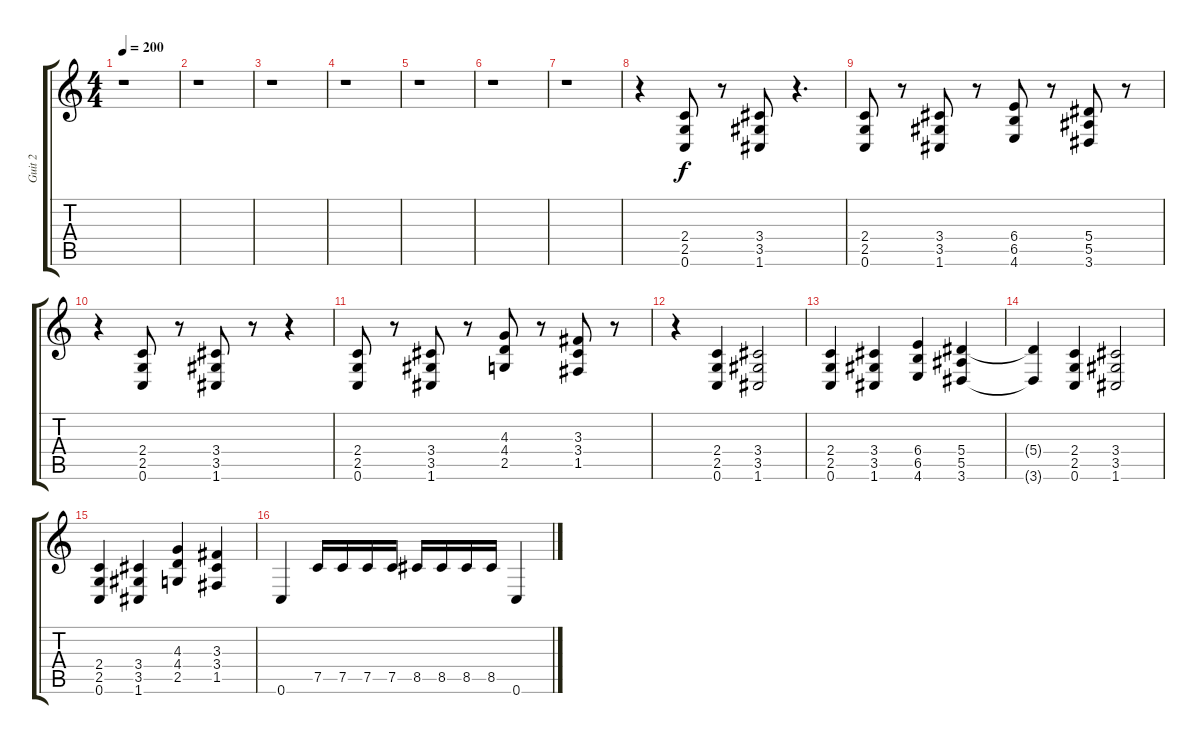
\track ("Guit 2" "Guit 2") {instrument distortionguitar}
\staff {score tabs}
\tuning (C4 G3 Eb3 Bb2 F2 C2) {hide}
\ts (4 4)
\tempo 200
\clef g2
\ks c
r.1{dy f} |
r.1 |
r.1 |
r.1 |
r.1 |
r.1 |
r.1 |
r.4 (2.4 2.5 0.6).8 r.8 (3.4 3.5 1.6).8 r.4{d} |
(2.4 2.5 0.6).8 r.8 (3.4 3.5 1.6).8 r.8 (6.4 6.5 4.6).8 r.8 (5.4 5.5 3.6).8 r.8 |
r.4 (2.4 2.5 0.6).8 r.8 (3.4 3.5 1.6).8 r.8 r.4 |
(2.4 2.5 0.6).8 r.8 (3.4 3.5 1.6).8 r.8 (4.3 4.4 2.5).8 r.8 (3.3 3.4 1.5).8 r.8 |
r.4 (2.4 2.5 0.6).4 (3.4 3.5 1.6).2 |
(2.4 2.5 0.6).4 (3.4 3.5 1.6).4 (6.4 6.5 4.6).4 (5.4 5.5 3.6).4 |
(5.4{t} 3.6{t}).4 (2.4 2.5 0.6).4 (3.4 3.5 1.6).2 |
(2.4 2.5 0.6).4 (3.4 3.5 1.6).4 (4.3 4.4 2.5).4 (3.3 3.4 1.5).4 |
0.6.4 7.5.16 7.5.16 7.5.16 7.5.16 8.5.16 8.5.16 8.5.16 8.5.16 0.6.4
